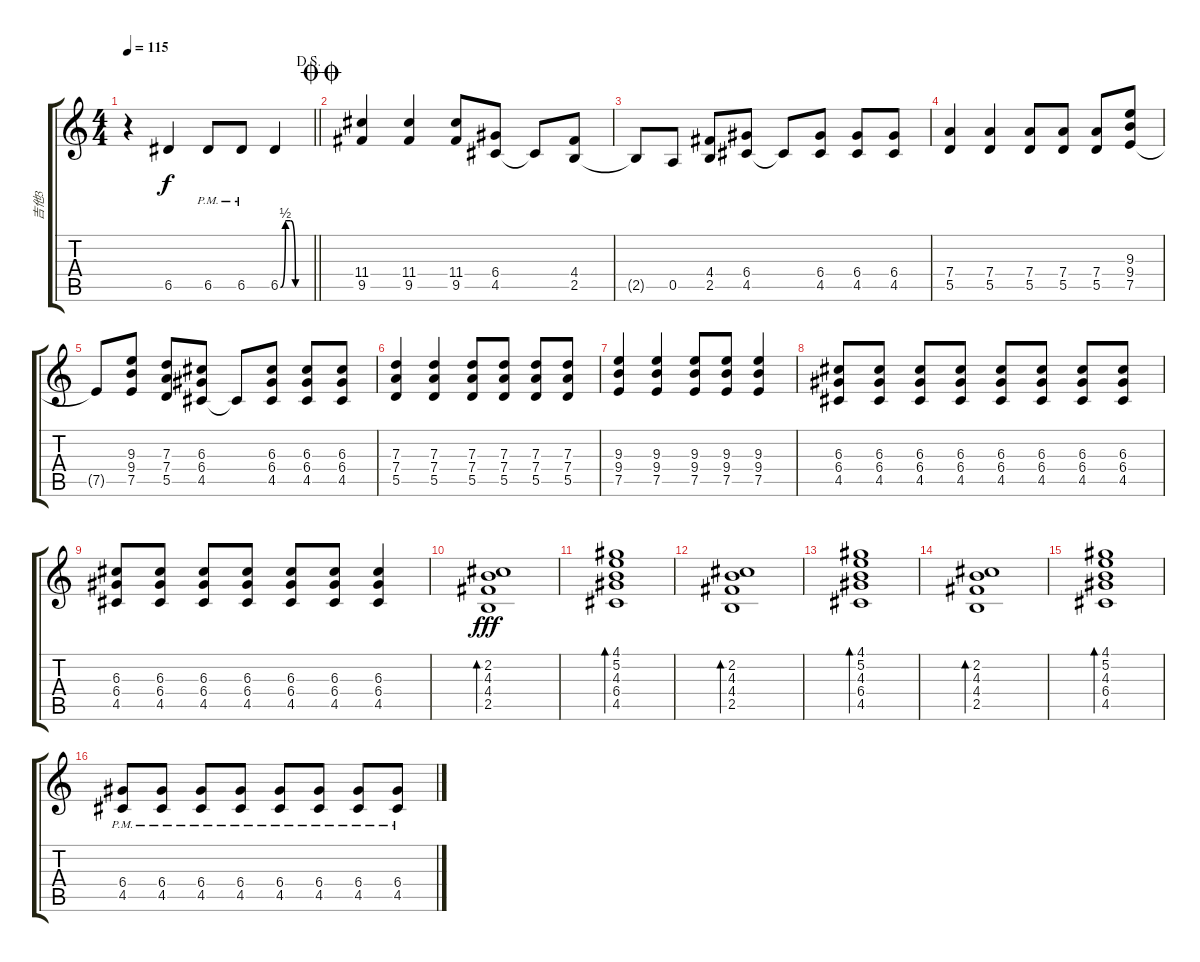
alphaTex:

\track ("吉他3" "吉他3") {instrument overdrivenguitar}
\staff {score tabs}
\tuning (E4 B3 G3 D3 A2 E2) {hide}
\ts (4 4)
\jump dalsegno
\tempo 115
\clef g2
\barLineRight lightlight
\ks c
r.4{dy f} 6.5.4 6.5{pm}.8 6.5{pm}.8 6.5{be (custom 0 0 10 2 20 2 30 0 60 0)}.4 |
\jump doublecoda
(11.4 9.5).4 (11.4 9.5).4 (11.4 9.5).8 (6.4 4.5).8 4.5{t}.8 (4.4 2.5).8 |
2.5{t}.8 0.5.8 (4.4 2.5).8 (6.4 4.5).8 4.5{t}.8 (6.4 4.5).8 (6.4 4.5).8 (6.4 4.5).8 |
(7.4 5.5).4 (7.4 5.5).4 (7.4 5.5).8 (7.4 5.5).8 (7.4 5.5).8 (9.3 9.4 7.5).8 |
7.5{t}.8 (9.3 9.4 7.5).8 (7.3 7.4 5.5).8 (6.3 6.4 4.5).8 4.5{t}.8 (6.3 6.4 4.5).8 (6.3 6.4 4.5).8 (6.3 6.4 4.5).8 |
(7.3 7.4 5.5).4 (7.3 7.4 5.5).4 (7.3 7.4 5.5).8 (7.3 7.4 5.5).8 (7.3 7.4 5.5).8 (7.3 7.4 5.5).8 |
(9.3 9.4 7.5).4 (9.3 9.4 7.5).4 (9.3 9.4 7.5).8 (9.3 9.4 7.5).8 (9.3 9.4 7.5).4 |
(6.3 6.4 4.5).8 (6.3 6.4 4.5).8 (6.3 6.4 4.5).8 (6.3 6.4 4.5).8 (6.3 6.4 4.5).8 (6.3 6.4 4.5).8 (6.3 6.4 4.5).8 (6.3 6.4 4.5).8 |
(6.3 6.4 4.5).8 (6.3 6.4 4.5).8 (6.3 6.4 4.5).8 (6.3 6.4 4.5).8 (6.3 6.4 4.5).8 (6.3 6.4 4.5).8 (6.3 6.4 4.5).4 |
(2.2 4.3 4.4 2.5).1{bd 480 dy fff} |
(4.1 5.2 4.3 6.4 4.5).1{bd 480} |
(2.2 4.3 4.4 2.5).1{bd 480} |
(4.1 5.2 4.3 6.4 4.5).1{bd 480} |
(2.2 4.3 4.4 2.5).1{bd 480} |
(4.1 5.2 4.3 6.4 4.5).1{bd 480} |
(6.4{pm} 4.5{pm}).8 (6.4{pm} 4.5{pm}).8 (6.4{pm} 4.5{pm}).8 (6.4{pm} 4.5{pm}).8 (6.4{pm} 4.5{pm}).8 (6.4{pm} 4.5{pm}).8 (6.4{pm} 4.5{pm}).8 (6.4{pm} 4.5{pm}).8
